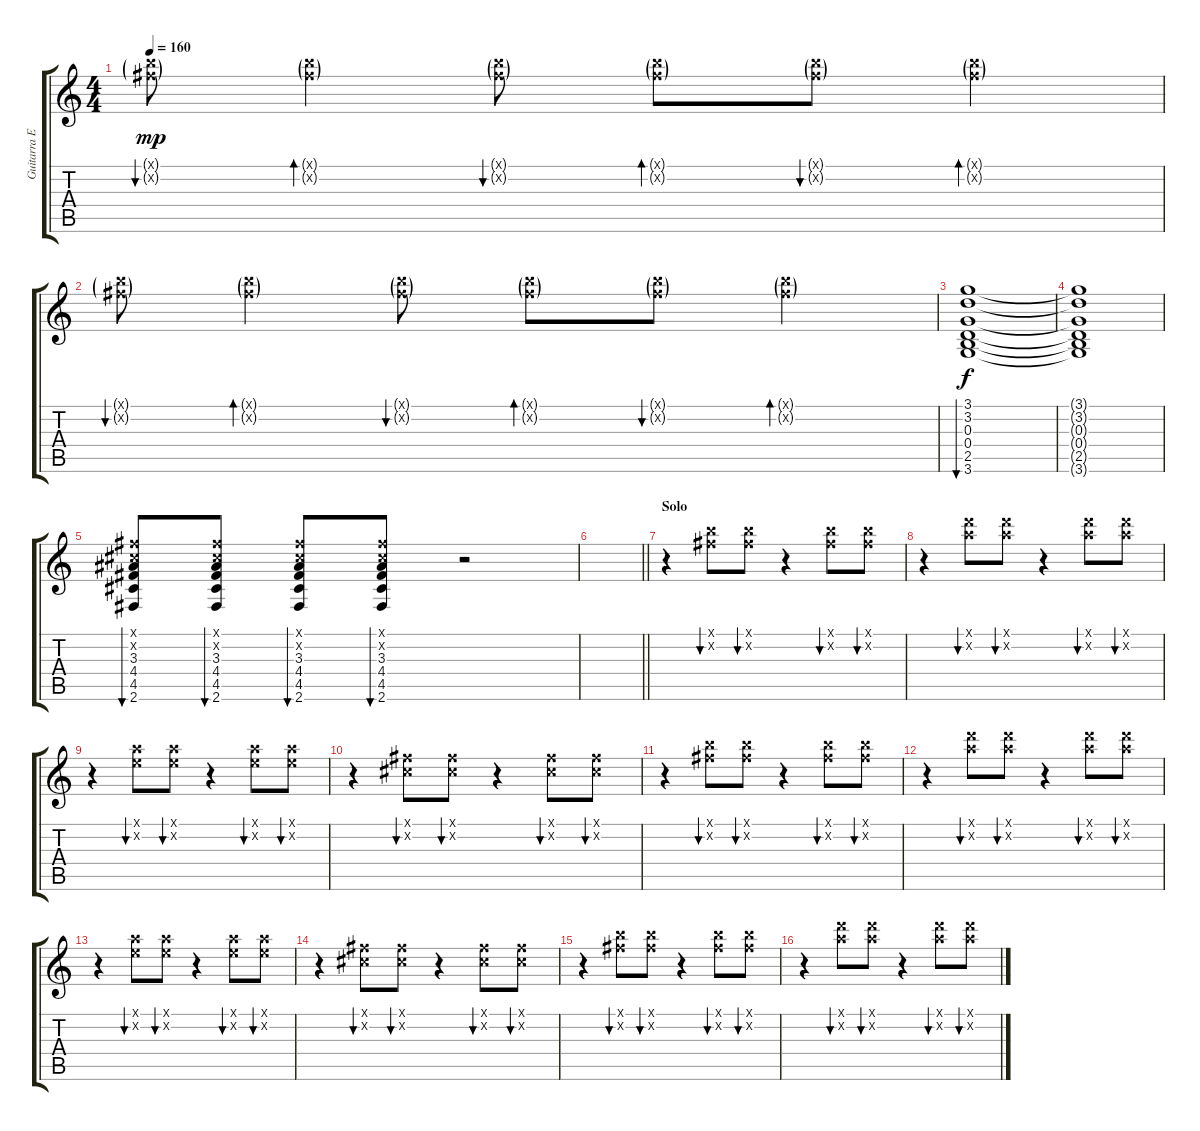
\track ("Guitarra Extra" "Guitarra E") {instrument electricguitarclean}
\staff {score tabs}
\tuning (E4 B3 G3 D3 A2 E2) {hide}
\ts (4 4)
\tempo 160
\clef g2
\ks c
(7.1{g x} 7.2{g x}).8{bu 60 dy mp volume 9} (7.1{g x} 7.2{g x}).4{bd 60} (7.1{g x} 7.2{g x}).8{bu 60} (7.1{g x} 7.2{g x}).8{bd 60} (7.1{g x} 7.2{g x}).8{bu 60} (7.1{g x} 7.2{g x}).4{bd 60} |
(7.1{g x} 7.2{g x}).8{bu 60} (7.1{g x} 7.2{g x}).4{bd 60} (7.1{g x} 7.2{g x}).8{bu 60} (7.1{g x} 7.2{g x}).8{bd 60} (7.1{g x} 7.2{g x}).8{bu 60} (7.1{g x} 7.2{g x}).4{bd 60} |
(3.1 3.2 0.3 0.4 2.5 3.6).1{bu 60 dy f} |
(3.1{t} 3.2{t} 0.3{t} 0.4{t} 2.5{t} 3.6{t}).1 |
(2.1{x} 2.2{x} 3.3 4.4 4.5 2.6).8{bu 60} (2.1{x} 2.2{x} 3.3 4.4 4.5 2.6).8{bu 60} (2.1{x} 2.2{x} 3.3 4.4 4.5 2.6).8{bu 60} (2.1{x} 2.2{x} 3.3 4.4 4.5 2.6).8{bu 60} r.2 |
\barLineRight lightlight
|
\section ("" "Solo")
r.4 (7.1{x} 7.2{x}).8{bu 120} (7.1{x} 7.2{x}).8{bu 120} r.4 (7.1{x} 7.2{x}).8{bu 120} (7.1{x} 7.2{x}).8{bu 120} |
r.4 (10.1{x} 10.2{x}).8{bu 120} (10.1{x} 10.2{x}).8{bu 120} r.4 (10.1{x} 10.2{x}).8{bu 120} (10.1{x} 10.2{x}).8{bu 120} |
r.4 (5.1{x} 5.2{x}).8{bu 120} (5.1{x} 5.2{x}).8{bu 120} r.4 (5.1{x} 5.2{x}).8{bu 120} (5.1{x} 5.2{x}).8{bu 120} |
r.4 (2.1{x} 2.2{x}).8{bu 120} (2.1{x} 2.2{x}).8{bu 120} r.4 (2.1{x} 2.2{x}).8{bu 120} (2.1{x} 2.2{x}).8{bu 120} |
r.4 (7.1{x} 7.2{x}).8{bu 120} (7.1{x} 7.2{x}).8{bu 120} r.4 (7.1{x} 7.2{x}).8{bu 120} (7.1{x} 7.2{x}).8{bu 120} |
r.4 (10.1{x} 10.2{x}).8{bu 120} (10.1{x} 10.2{x}).8{bu 120} r.4 (10.1{x} 10.2{x}).8{bu 120} (10.1{x} 10.2{x}).8{bu 120} |
r.4 (5.1{x} 5.2{x}).8{bu 120} (5.1{x} 5.2{x}).8{bu 120} r.4 (5.1{x} 5.2{x}).8{bu 120} (5.1{x} 5.2{x}).8{bu 120} |
r.4 (2.1{x} 2.2{x}).8{bu 120} (2.1{x} 2.2{x}).8{bu 120} r.4 (2.1{x} 2.2{x}).8{bu 120} (2.1{x} 2.2{x}).8{bu 120} |
r.4 (7.1{x} 7.2{x}).8{bu 120} (7.1{x} 7.2{x}).8{bu 120} r.4 (7.1{x} 7.2{x}).8{bu 120} (7.1{x} 7.2{x}).8{bu 120} |
r.4 (10.1{x} 10.2{x}).8{bu 120} (10.1{x} 10.2{x}).8{bu 120} r.4 (10.1{x} 10.2{x}).8{bu 120} (10.1{x} 10.2{x}).8{bu 120}
